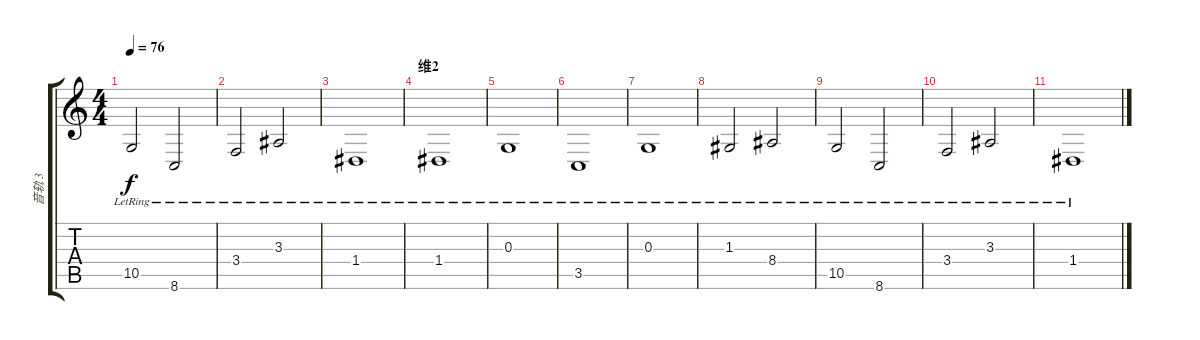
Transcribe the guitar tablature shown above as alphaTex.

\track ("音轨 3" "音轨 3") {instrument acousticgrandpiano}
\staff {score tabs}
\tuning (E4 B3 G3 D3 A2 E2) {hide}
\ts (4 4)
\tempo 76
\clef g2
\ks c
10.5{lr}.2{dy f} 8.6{lr}.2 |
3.4{lr}.2 3.3{lr}.2 |
1.4{lr}.1 |
\section ("" "维2")
1.4{lr}.1 |
0.3{lr}.1 |
3.5{lr}.1 |
0.3{lr}.1 |
1.3{lr}.2 8.4{lr}.2 |
10.5{lr}.2 8.6{lr}.2 |
3.4{lr}.2 3.3{lr}.2 |
1.4{lr}.1
